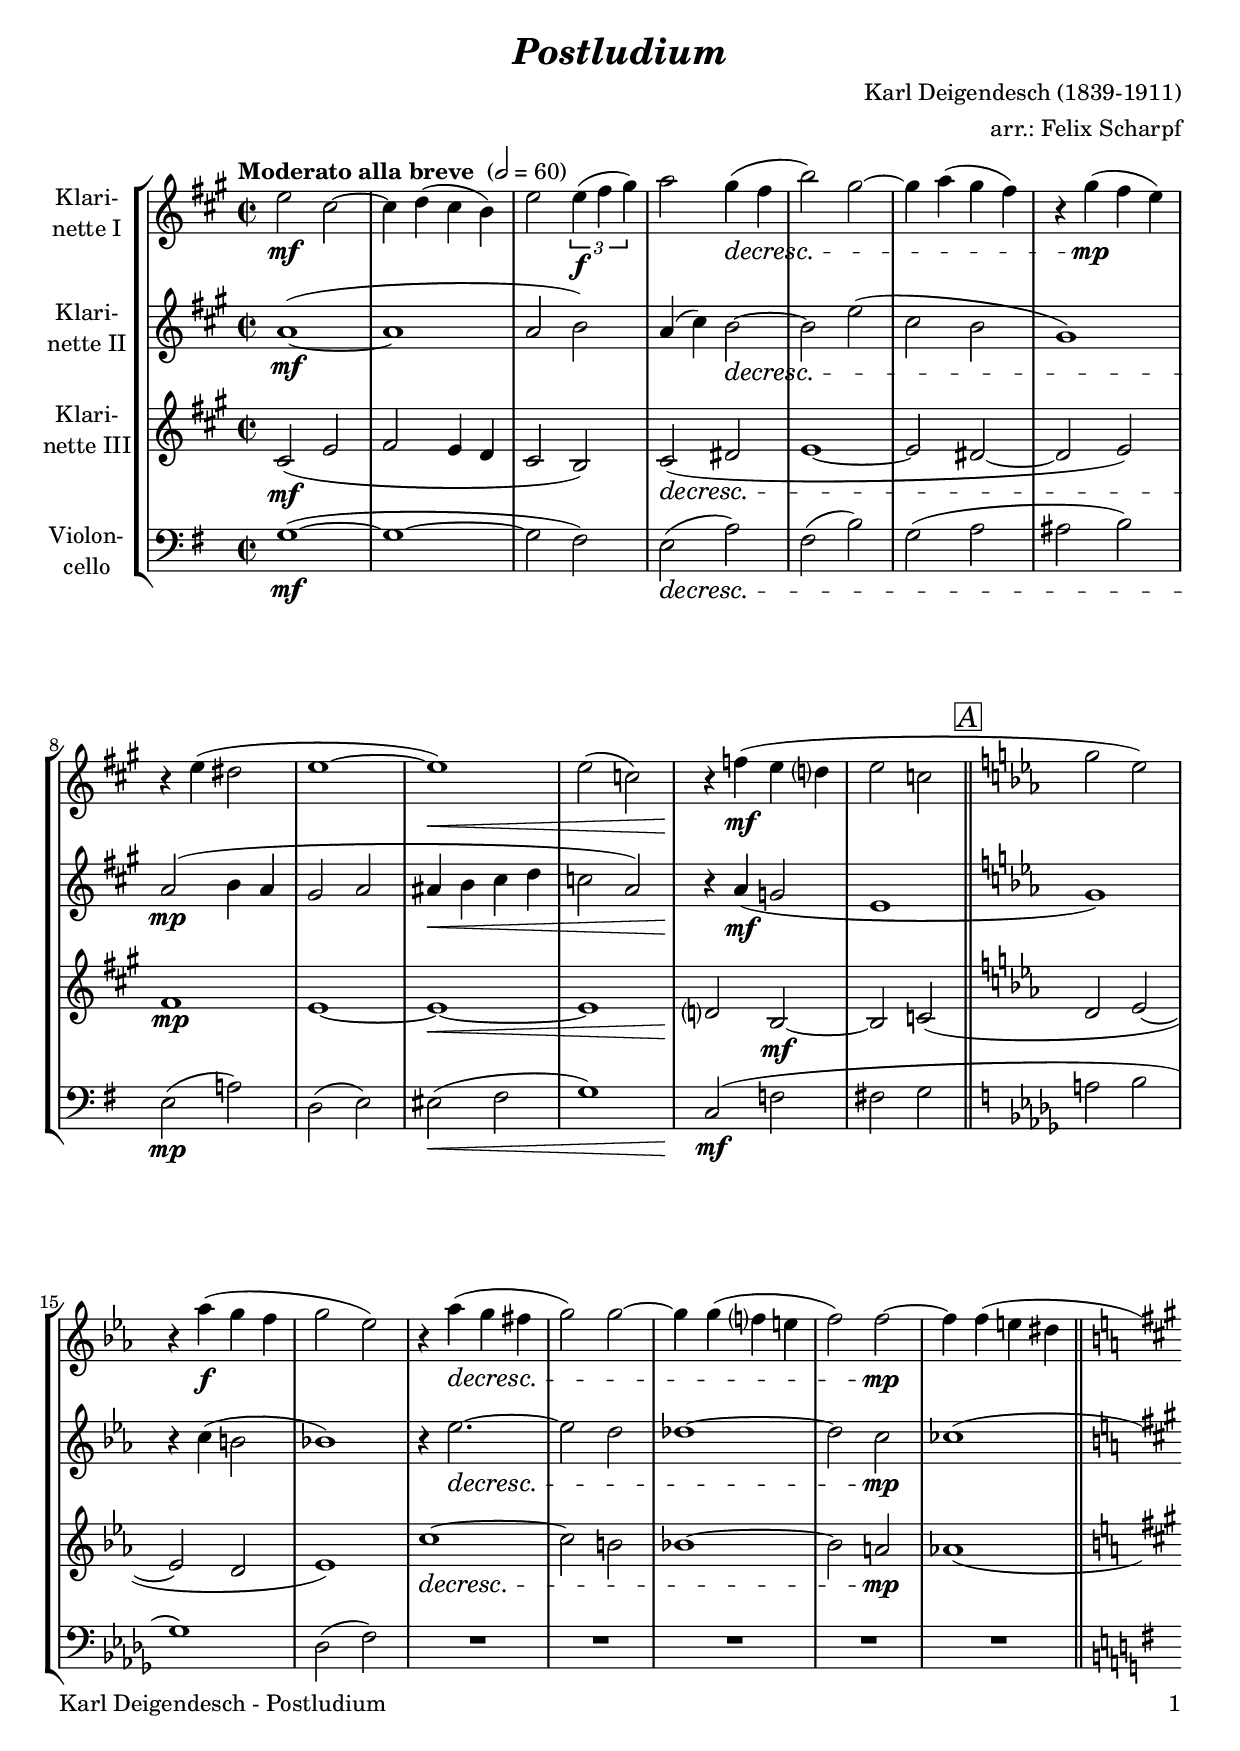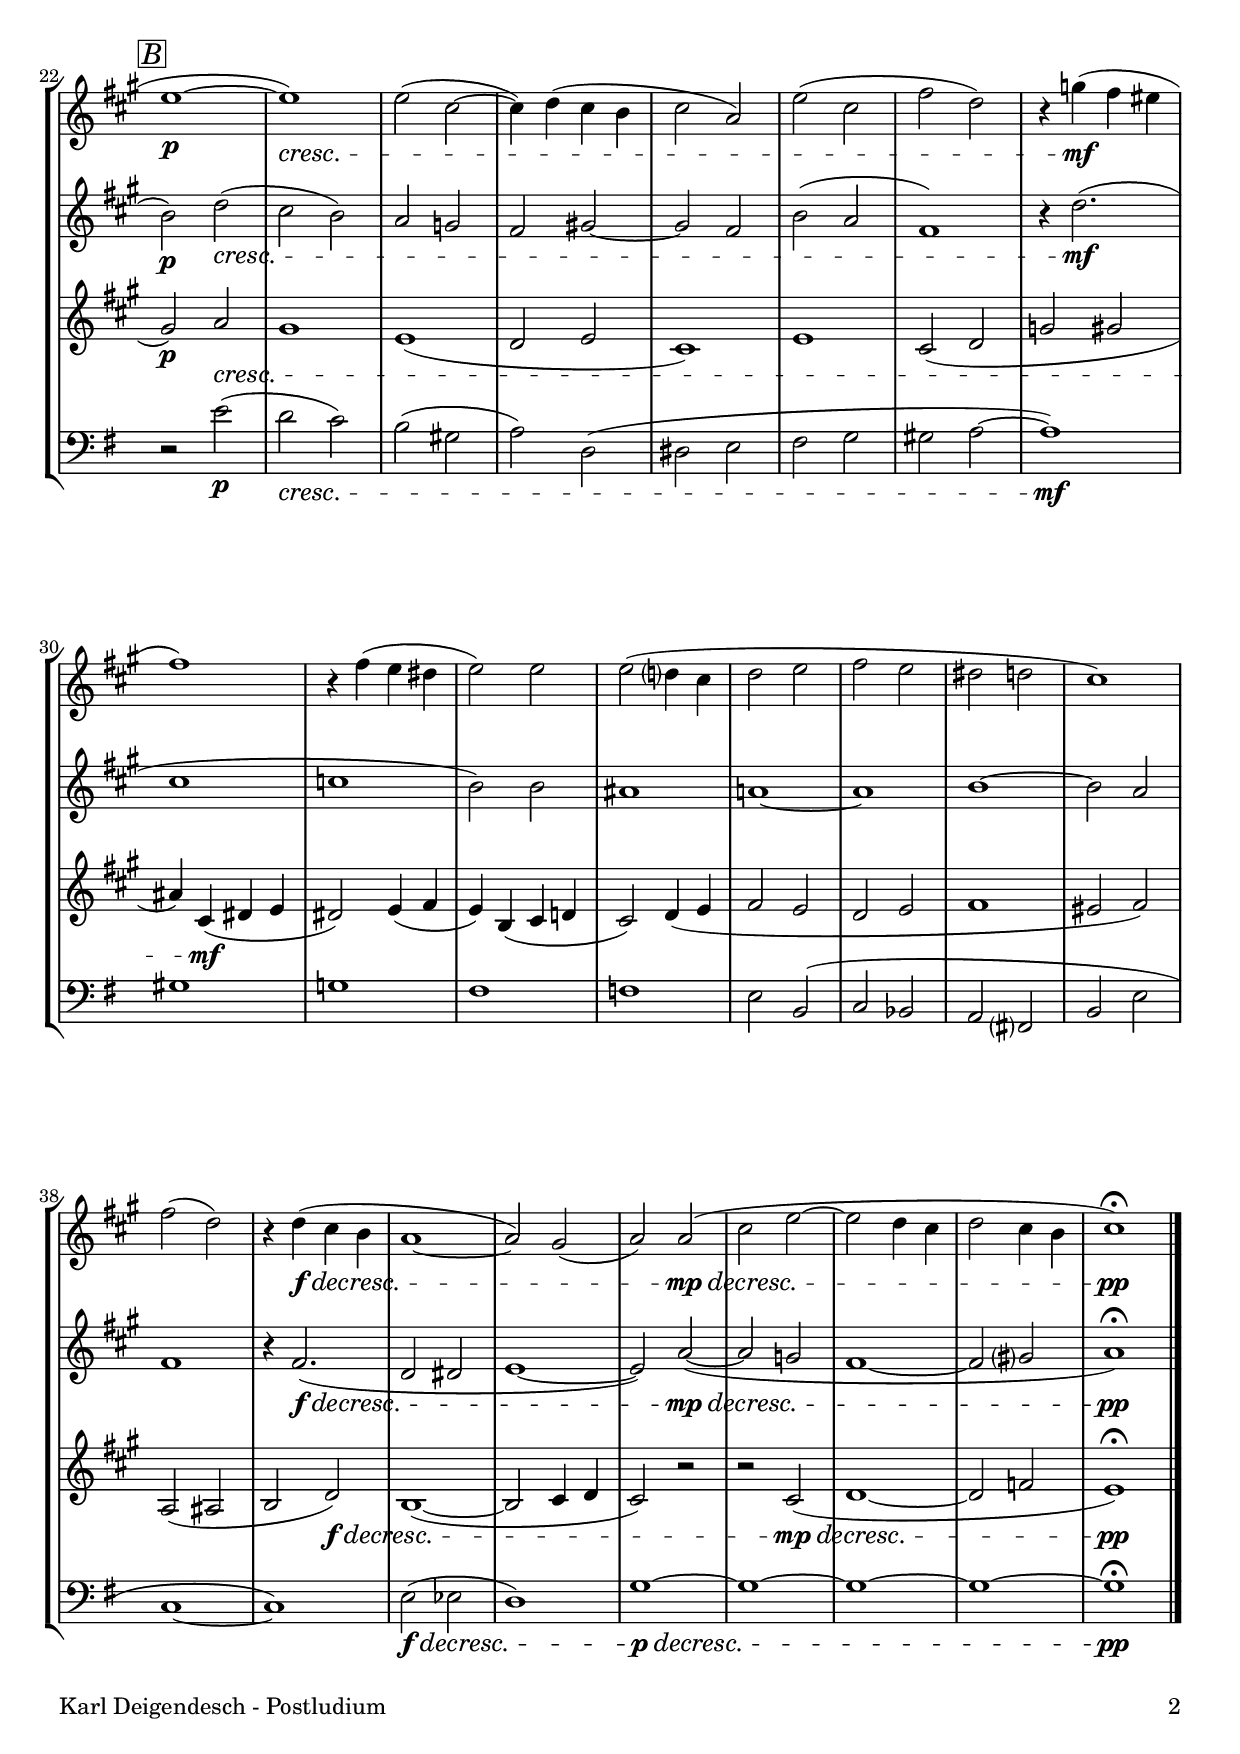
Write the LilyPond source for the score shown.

\version "2.18.2"
\include "deutsch.ly"
  
#(set-global-staff-size 20)

\header {
  title     = \markup \bold \italic "Postludium"
  composer  = "Karl Deigendesch (1839-1911)"
  arranger  = "arr.: Felix Scharpf"
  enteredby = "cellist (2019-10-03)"
%  piece     = ""
}

voiceconsts = {
  \key g \major
  \time 2/2
  \clef "treble"
%  \numericTimeSignature
  \compressFullBarRests
  % Set default beaming for all staves
%  \set Timing.beamExceptions = #'()
%  \set Timing.baseMoment     = #(ly:make-moment 1 4)
%  \set Timing.beatStructure  = #'(1 1 1)
  \tempo "Moderato alla breve " 2=60
}

micl = "clarinet"
mifl = "flute"
miob = "oboe"
mifh = "french horn"
misx = "tenor sax"
mist = "string ensemble 1"
%miba = "cello"
miba = "bassoon"

boxa = { \bar "||" \mark \markup \box \italic "A" \key b \minor }
boxb = { \bar "||" \mark \markup \box \italic "B" \key g \major }

va = \relative c'' {
  \voiceconsts

  d2\mf h~
  h4 c( h a)
  d2 \tuplet 3/2 2 { d4(\f e fis) }
  g2 fis4(\decresc e
  a2) fis~
  fis4 g( fis e)
  r fis(\mp e d)
  r d( cis2
  d1~

  d)\<
  d2( b)
  r4\! es(\mf d c?
  d2 b \boxa
  f' des)

  r4 ges(\f f es
  f2 des)
  r4 ges(\decresc f e
  f2) f~

  f4 f( es? d
  es2) es~\mp
  es4 es( d cis \boxb
  d1~\p
  d)\cresc
  d2( h~
  h4) c( h a
  h2 g)
  d'( h

  e c)
  r4 f(\mf e dis
  e1)
  r4 e( d cis
  d2) d
  d( c?4 h
  c2 d
  e d
  cis c
  h1)

  e2( c)
  r4 c(\f\decresc h a
  g1~
  g2) fis(
  g) g(\mp\decresc
  h d~
  d c4 h
  c2 h4 a
  h1)\fermata\pp \bar "|."
}

vb = \relative c'' {
  \voiceconsts

  g1(~\mf
  g
  g2 a)
  g4( h) a2~\decresc
  a d(
  h a
  fis1)
  g2(\mp a4 g
  fis2 g

  gis4\< a h c
  b2 g)
  r4\! g(\mf f2
  d1 \boxa
  f)

  r4 b( a2
  as!1)
  r4 des2.~\decresc
  des2 c

  ces1~
  ces2 b\mp
  heses1( \boxb
  a2)\p c(\cresc
  h a)
  g f
  e fis!~
  fis e
  a( g

  e1)
  r4 c'2.(\mf
  h1
  b
  a2) a
  gis1
  g!~
  g
  a~
  a2 g

  e1
  r4 e2.(\f\decresc
  c2 cis
  d1~
  d2) g(~\mp\decresc
  g f
  e1~
  e2 fis?
  g1)\fermata\pp \bar "|."
}

vc = \relative c' {
  \voiceconsts

  h2(\mf d
  e d4 c
  h2 a)
  h(\decresc cis
  d1~
  d2 cis~
  cis d)
  e1\mp
  d~

  d~\<
  d
  c?2\! a~\mf
  a b( \boxa
  c des~
  des c
  des1)
  b'~\decresc
  b2 a

  as!1~
  as2 g\mp
  ges!1( \boxb
  fis2)\p g\cresc
  fis1
  d(
  c2 d
  h1)
  d

  h2( c
  f fis
  gis4) h,(\mf cis d
  cis2) d4( e
  d) a( h c!
  h2) c4( d
  e2 d
  c d
  e1
  dis2 e)

  g,( gis
  a c)\f\decresc
  a1(~
  a2 h4 c
  h2) r
  r h(\mp\decresc
  c1~
  c2 es
  d1)\fermata\pp \bar "|."
}

vd = \relative c' {
  \voiceconsts
  \clef "bass"

  g1(~\mf
  g~
  g2 fis)
  e(\decresc a)
  fis( h)
  g( a
  ais h)
  e,(\mp a!)
  d,( e)

  eis(\< fis
  g1)
  c,2(\!\mf f
  fis! g \boxa
  a b
  ges1)
  des2( f)
  R1*5 \boxb

  r2 e'(\p
  d\cresc c)
  h( gis
  a) d,(
  dis e
  fis g

  gis a~
  a1)\mf
  gis
  g!
  fis
  f
  e2 h(
  c b
  a fis?
  h e

  c1~
  c)
  e2(\f\decresc es
  d1)
  g~\p\decresc
  g~
  g~
  g~
  g\fermata\pp \bar "|."
}


music = \new StaffGroup <<
      \new Staff {
	\set Staff.midiInstrument = \micl
	\set Staff.instrumentName = \markup \center-column { "Klari-" "nette I" }
	\transpose g a { \va }
      }

      \new Staff {
	\set Staff.midiInstrument = \micl
	\set Staff.instrumentName = \markup \center-column { "Klari-" "nette II" }
	\transpose g a { \vb }
      }

      \new Staff {
	\set Staff.midiInstrument = \micl
	\set Staff.instrumentName = \markup \center-column { "Klari-" "nette III" }
	\transpose g a { \vc }
      }

      \new Staff {
	\set Staff.midiInstrument = \miba
	\set Staff.instrumentName = \markup \center-column { "Violon-" "cello" }
	\transpose g g { \vd }
      }
>>

\book {
   \paper {
    print-page-number = ##t
    print-first-page-number = ##t
    oddHeaderMarkup = \markup \null
    evenHeaderMarkup = \markup \null
    oddFooterMarkup = \markup {
      \fill-line {
        \on-the-fly #print-page-number-check-first
        "Karl Deigendesch - Postludium" \fromproperty #'page:page-number-string
      }
    }
    evenFooterMarkup = \oddFooterMarkup
  } \score {
    \music
    \layout {}
  }

  \score {
    \unfoldRepeats \music

    \midi {
      \context {
        \Score
      }
    }
  }
}
